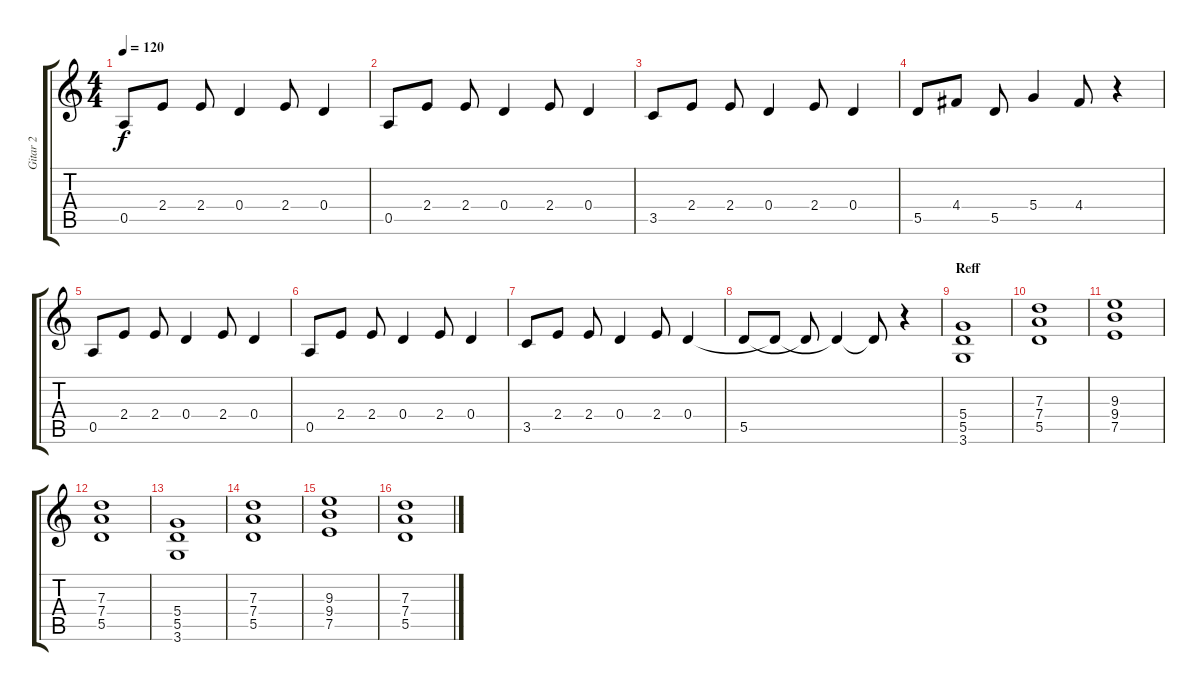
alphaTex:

\track ("Gitar 2" "Gitar 2") {instrument electricguitarclean}
\staff {score tabs}
\tuning (E4 B3 G3 D3 A2 E2) {hide}
\ts (4 4)
\tempo 120
\clef g2
\ks c
0.5.8{dy f} 2.4.8 2.4.8 0.4.4 2.4.8 0.4.4 |
0.5.8 2.4.8 2.4.8 0.4.4 2.4.8 0.4.4 |
3.5.8 2.4.8 2.4.8 0.4.4 2.4.8 0.4.4 |
5.5.8 4.4.8 5.5.8 5.4.4 4.4.8 r.4 |
0.5.8 2.4.8 2.4.8 0.4.4 2.4.8 0.4.4 |
0.5.8 2.4.8 2.4.8 0.4.4 2.4.8 0.4.4 |
3.5.8 2.4.8 2.4.8 0.4.4 2.4.8 0.4.4 |
5.5.8 0.4{t}.8 5.5{t}.8 0.4{t}.4 0.4{t}.8 r.4 |
\section ("" "Reff")
(5.4 5.5 3.6).1{instrument distortionguitar} |
(7.3 7.4 5.5).1 |
(9.3 9.4 7.5).1 |
(7.3 7.4 5.5).1 |
(5.4 5.5 3.6).1 |
(7.3 7.4 5.5).1 |
(9.3 9.4 7.5).1 |
(7.3 7.4 5.5).1
